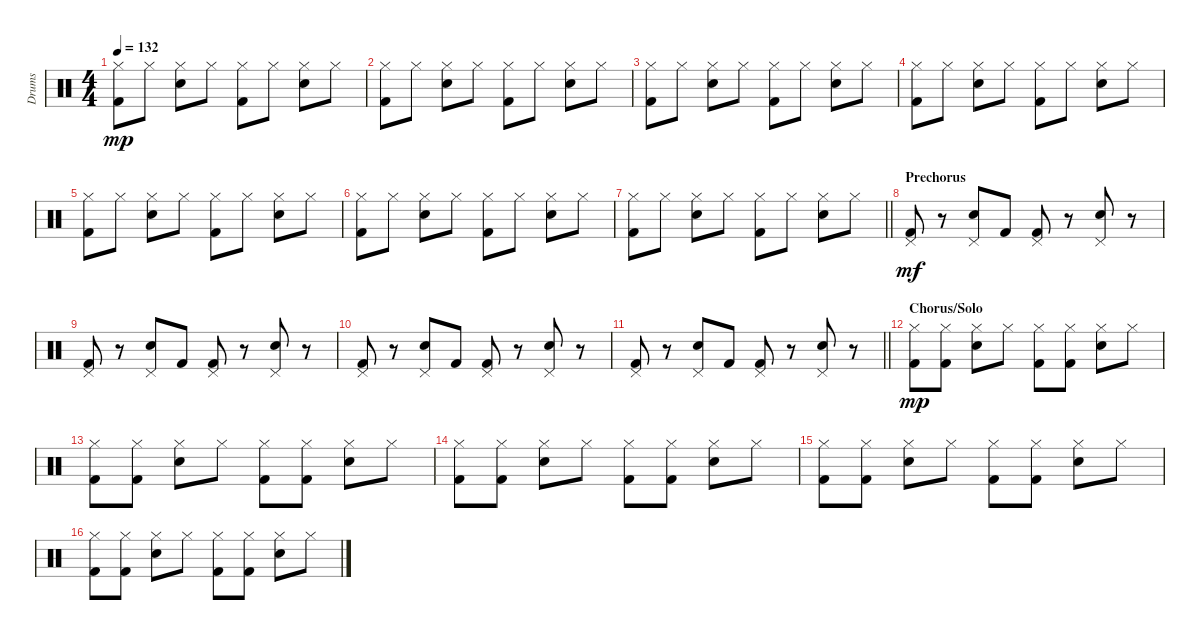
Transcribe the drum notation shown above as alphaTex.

\track ("Drums" "Drums") {instrument percussion}
\staff {score}
\articulation defaults
\ts (4 4)
\tempo 132
\clef neutral
\ks c
("Hi-Hat (closed)" "Kick (hit) 2").8{dy mp} "Hi-Hat (closed)".8 ("Hi-Hat (closed)" "Snare (hit) 2").8 "Hi-Hat (closed)".8 ("Hi-Hat (closed)" "Kick (hit) 2").8 "Hi-Hat (closed)".8 ("Hi-Hat (closed)" "Snare (hit) 2").8 "Hi-Hat (closed)".8 |
("Hi-Hat (closed)" "Kick (hit) 2").8 "Hi-Hat (closed)".8 ("Hi-Hat (closed)" "Snare (hit) 2").8 "Hi-Hat (closed)".8 ("Hi-Hat (closed)" "Kick (hit) 2").8 "Hi-Hat (closed)".8 ("Hi-Hat (closed)" "Snare (hit) 2").8 "Hi-Hat (closed)".8 |
("Hi-Hat (closed)" "Kick (hit) 2").8 "Hi-Hat (closed)".8 ("Hi-Hat (closed)" "Snare (hit) 2").8 "Hi-Hat (closed)".8 ("Hi-Hat (closed)" "Kick (hit) 2").8 "Hi-Hat (closed)".8 ("Hi-Hat (closed)" "Snare (hit) 2").8 "Hi-Hat (closed)".8 |
("Hi-Hat (closed)" "Kick (hit) 2").8 "Hi-Hat (closed)".8 ("Hi-Hat (closed)" "Snare (hit) 2").8 "Hi-Hat (closed)".8 ("Hi-Hat (closed)" "Kick (hit) 2").8 "Hi-Hat (closed)".8 ("Hi-Hat (closed)" "Snare (hit) 2").8 "Hi-Hat (closed)".8 |
("Hi-Hat (closed)" "Kick (hit) 2").8 "Hi-Hat (closed)".8 ("Hi-Hat (closed)" "Snare (hit) 2").8 "Hi-Hat (closed)".8 ("Hi-Hat (closed)" "Kick (hit) 2").8 "Hi-Hat (closed)".8 ("Hi-Hat (closed)" "Snare (hit) 2").8 "Hi-Hat (closed)".8 |
("Hi-Hat (closed)" "Kick (hit) 2").8 "Hi-Hat (closed)".8 ("Hi-Hat (closed)" "Snare (hit) 2").8 "Hi-Hat (closed)".8 ("Hi-Hat (closed)" "Kick (hit) 2").8 "Hi-Hat (closed)".8 ("Hi-Hat (closed)" "Snare (hit) 2").8 "Hi-Hat (closed)".8 |
\barLineRight lightlight
("Hi-Hat (closed)" "Kick (hit) 2").8 "Hi-Hat (closed)".8 ("Hi-Hat (closed)" "Snare (hit) 2").8 "Hi-Hat (closed)".8 ("Hi-Hat (closed)" "Kick (hit) 2").8 "Hi-Hat (closed)".8 ("Hi-Hat (closed)" "Snare (hit) 2").8 "Hi-Hat (closed)".8 |
\section ("" "Prechorus")
("Pedal Hi-Hat (hit)" "Kick (hit) 2").8{dy mf} r.8 ("Pedal Hi-Hat (hit)" "Snare (hit) 2").8 "Kick (hit) 2".8 ("Pedal Hi-Hat (hit)" "Kick (hit) 2").8 r.8 ("Pedal Hi-Hat (hit)" "Snare (hit) 2").8 r.8 |
("Pedal Hi-Hat (hit)" "Kick (hit) 2").8 r.8 ("Pedal Hi-Hat (hit)" "Snare (hit) 2").8 "Kick (hit) 2".8 ("Pedal Hi-Hat (hit)" "Kick (hit) 2").8 r.8 ("Pedal Hi-Hat (hit)" "Snare (hit) 2").8 r.8 |
("Pedal Hi-Hat (hit)" "Kick (hit) 2").8 r.8 ("Pedal Hi-Hat (hit)" "Snare (hit) 2").8 "Kick (hit) 2".8 ("Pedal Hi-Hat (hit)" "Kick (hit) 2").8 r.8 ("Pedal Hi-Hat (hit)" "Snare (hit) 2").8 r.8 |
\barLineRight lightlight
("Pedal Hi-Hat (hit)" "Kick (hit) 2").8 r.8 ("Pedal Hi-Hat (hit)" "Snare (hit) 2").8 "Kick (hit) 2".8 ("Pedal Hi-Hat (hit)" "Kick (hit) 2").8 r.8 ("Pedal Hi-Hat (hit)" "Snare (hit) 2").8 r.8 |
\section ("" "Chorus/Solo")
("Hi-Hat (closed)" "Kick (hit) 2").8{dy mp} ("Hi-Hat (closed)" "Kick (hit) 2").8 ("Hi-Hat (closed)" "Snare (hit) 2").8 "Hi-Hat (closed)".8 ("Hi-Hat (closed)" "Kick (hit) 2").8 ("Hi-Hat (closed)" "Kick (hit) 2").8 ("Hi-Hat (closed)" "Snare (hit) 2").8 "Hi-Hat (closed)".8 |
("Hi-Hat (closed)" "Kick (hit) 2").8 ("Hi-Hat (closed)" "Kick (hit) 2").8 ("Hi-Hat (closed)" "Snare (hit) 2").8 "Hi-Hat (closed)".8 ("Hi-Hat (closed)" "Kick (hit) 2").8 ("Hi-Hat (closed)" "Kick (hit) 2").8 ("Hi-Hat (closed)" "Snare (hit) 2").8 "Hi-Hat (closed)".8 |
("Hi-Hat (closed)" "Kick (hit) 2").8 ("Hi-Hat (closed)" "Kick (hit) 2").8 ("Hi-Hat (closed)" "Snare (hit) 2").8 "Hi-Hat (closed)".8 ("Hi-Hat (closed)" "Kick (hit) 2").8 ("Hi-Hat (closed)" "Kick (hit) 2").8 ("Hi-Hat (closed)" "Snare (hit) 2").8 "Hi-Hat (closed)".8 |
("Hi-Hat (closed)" "Kick (hit) 2").8 ("Hi-Hat (closed)" "Kick (hit) 2").8 ("Hi-Hat (closed)" "Snare (hit) 2").8 "Hi-Hat (closed)".8 ("Hi-Hat (closed)" "Kick (hit) 2").8 ("Hi-Hat (closed)" "Kick (hit) 2").8 ("Hi-Hat (closed)" "Snare (hit) 2").8 "Hi-Hat (closed)".8 |
("Hi-Hat (closed)" "Kick (hit) 2").8 ("Hi-Hat (closed)" "Kick (hit) 2").8 ("Hi-Hat (closed)" "Snare (hit) 2").8 "Hi-Hat (closed)".8 ("Hi-Hat (closed)" "Kick (hit) 2").8 ("Hi-Hat (closed)" "Kick (hit) 2").8 ("Hi-Hat (closed)" "Snare (hit) 2").8 "Hi-Hat (closed)".8
